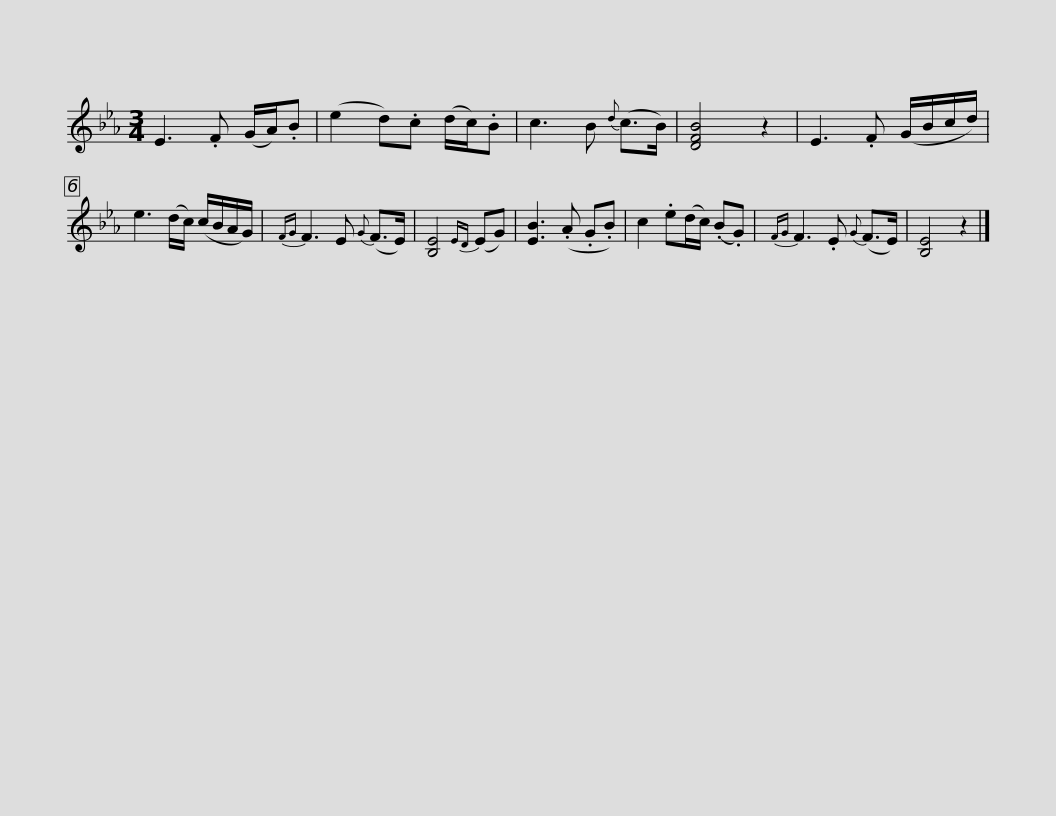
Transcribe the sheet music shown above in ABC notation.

X:1
L:1/8
M:3/4
I:linebreak $
K:Eb
V:1 treble
V:1
 E3 .F (G/A/).B | (e2 d).c (d/c/).B | c3 B{d} (c>B) | [DFB]4 z2 | E3 .F (G/B/c/d/) | %5
 e3 (d/c/) (c/B/A/G/) |{FG} F3 E{G} (F>E) |$ [B,E]4{ED} (EG) | [EB]3 (.A .G.B) | c2 .e(d/c/) (.B.G) | %10
{FG} F3 .E{G} (F>E) | [B,E]4 z2 |] %12
